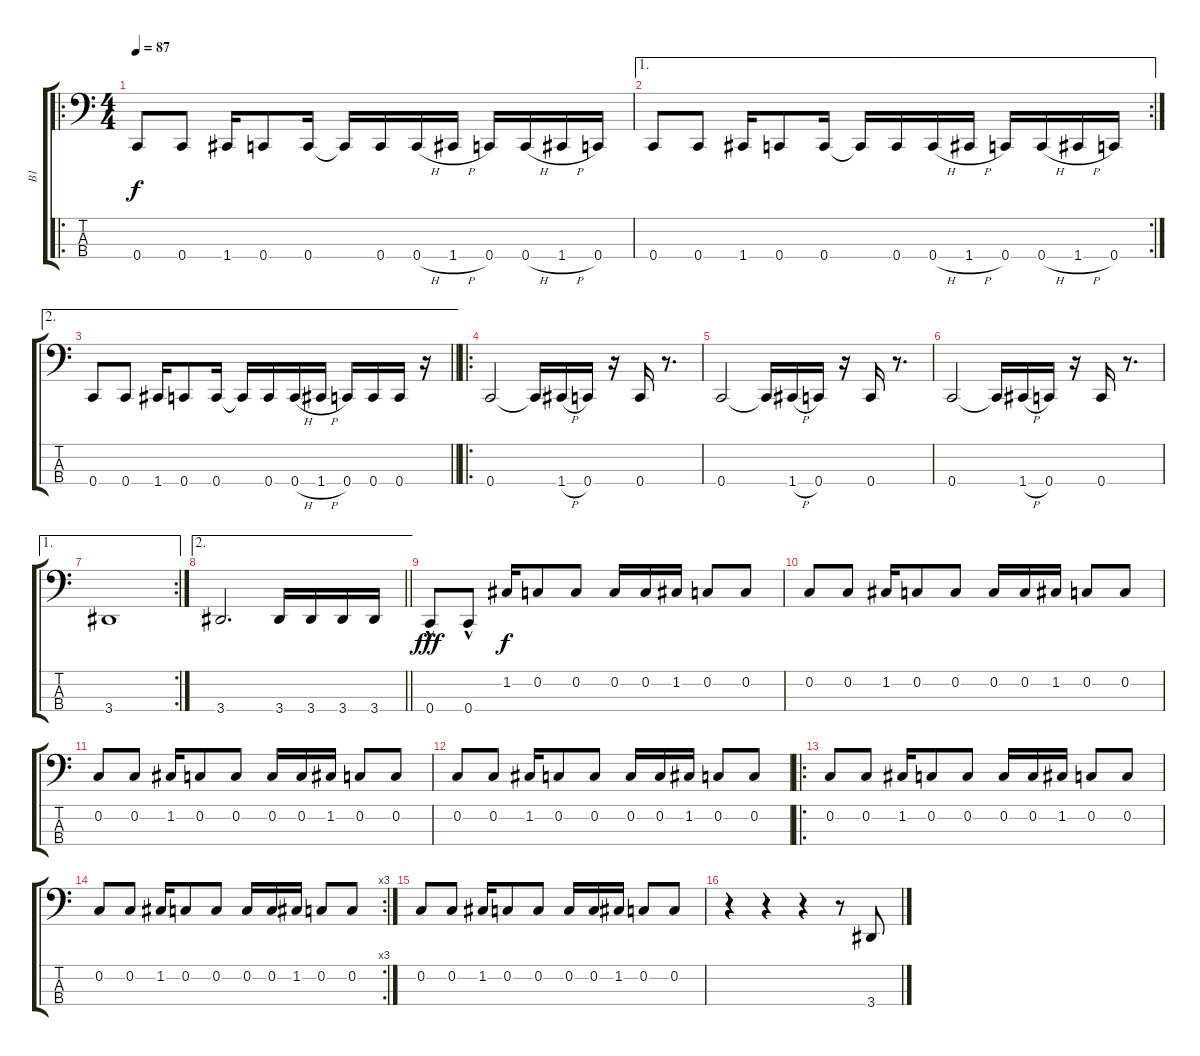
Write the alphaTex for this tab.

\track ("B1" "B1") {instrument electricbassfinger}
\staff {score tabs}
\tuning (F2 C2 G1 C1) {hide}
\ro
\ts (4 4)
\tempo 87
\clef f4
\ks c
0.4.8{dy f} 0.4.8 1.4.16 0.4.8 0.4.16 0.4{t}.16 0.4.16 0.4{h}.16 1.4{h}.16 0.4.16 0.4{h}.16 1.4{h}.16 0.4.16 |
\ae 1
\rc 2
0.4.8 0.4.8 1.4.16 0.4.8 0.4.16 0.4{t}.16 0.4.16 0.4{h}.16 1.4{h}.16 0.4.16 0.4{h}.16 1.4{h}.16 0.4.16 |
\ae 2
\barLineRight lightlight
0.4.8 0.4.8 1.4.16 0.4.8 0.4.16 0.4{t}.16 0.4.16 0.4{h}.16 1.4{h}.16 0.4.16 0.4.16 0.4.16 r.16 |
\ro
0.4.2 0.4{t}.16 1.4{h}.16 0.4.16 r.16 0.4.16 r.8{d} |
0.4.2 0.4{t}.16 1.4{h}.16 0.4.16 r.16 0.4.16 r.8{d} |
0.4.2 0.4{t}.16 1.4{h}.16 0.4.16 r.16 0.4.16 r.8{d} |
\ae 1
\rc 2
3.4.1 |
\ae 2
\barLineRight lightlight
3.4.2{d} 3.4.16 3.4.16 3.4.16 3.4.16 |
0.4{hac}.8{dy fff instrument slapbass2} 0.4{hac}.8 1.2.16{dy f instrument electricbassfinger} 0.2.8 0.2.8 0.2.16 0.2.16 1.2.16 0.2.8 0.2.8 |
0.2.8 0.2.8 1.2.16 0.2.8 0.2.8 0.2.16 0.2.16 1.2.16 0.2.8 0.2.8 |
0.2.8 0.2.8 1.2.16 0.2.8 0.2.8 0.2.16 0.2.16 1.2.16 0.2.8 0.2.8 |
0.2.8 0.2.8 1.2.16 0.2.8 0.2.8 0.2.16 0.2.16 1.2.16 0.2.8 0.2.8 |
\ro
0.2.8 0.2.8 1.2.16 0.2.8 0.2.8 0.2.16 0.2.16 1.2.16 0.2.8 0.2.8 |
\rc 3
0.2.8 0.2.8 1.2.16 0.2.8 0.2.8 0.2.16 0.2.16 1.2.16 0.2.8 0.2.8 |
0.2.8 0.2.8 1.2.16 0.2.8 0.2.8 0.2.16 0.2.16 1.2.16 0.2.8 0.2.8 |
r.4 r.4 r.4 r.8 3.4{ss}.8{instrument slapbass2}
